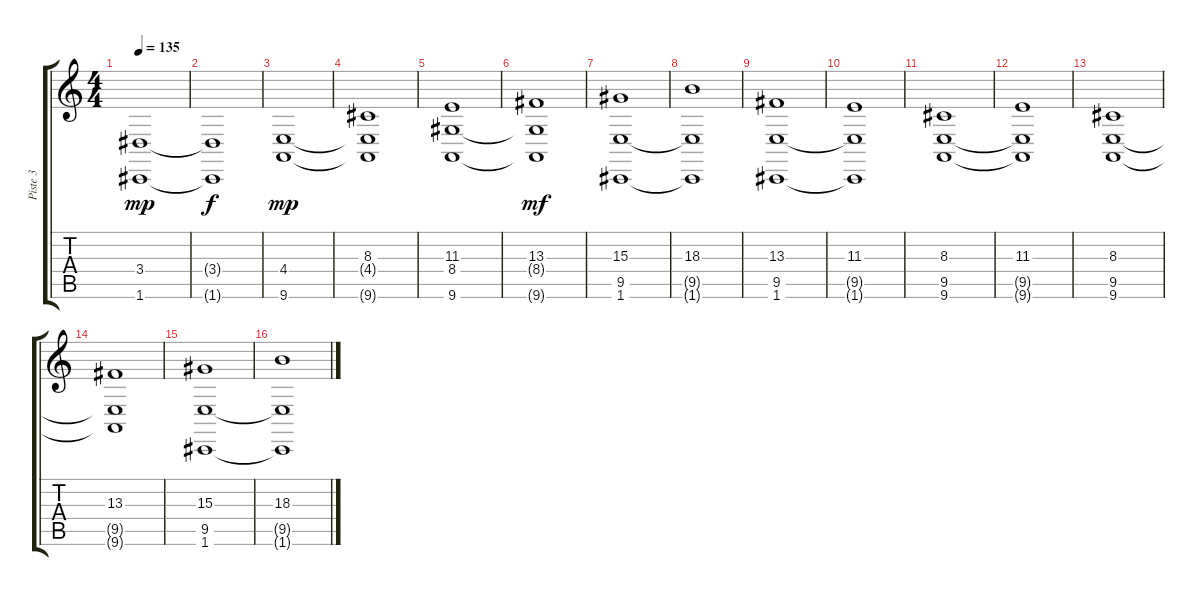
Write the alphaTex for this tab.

\track ("Piste 3" "Piste 3") {instrument stringensemble1}
\staff {score tabs}
\tuning (D4 A3 F3 C3 G2 C2) {hide}
\ts (4 4)
\tempo 135
\clef g2
\ks c
(3.4 1.6).1{dy mp} |
(3.4{t} 1.6{t}).1{dy f} |
(4.4 9.6).1{dy mp} |
(8.3 4.4{t} 9.6{t}).1 |
(11.3 8.4 9.6).1 |
(13.3 8.4{t} 9.6{t}).1{dy mf} |
(15.3 9.5 1.6).1 |
(18.3 9.5{t} 1.6{t}).1 |
(13.3 9.5 1.6).1 |
(11.3 9.5{t} 1.6{t}).1 |
(8.3 9.5 9.6).1 |
(11.3 9.5{t} 9.6{t}).1 |
(8.3 9.5 9.6).1 |
(13.3 9.5{t} 9.6{t}).1 |
(15.3 9.5 1.6).1 |
(18.3 9.5{t} 1.6{t}).1
